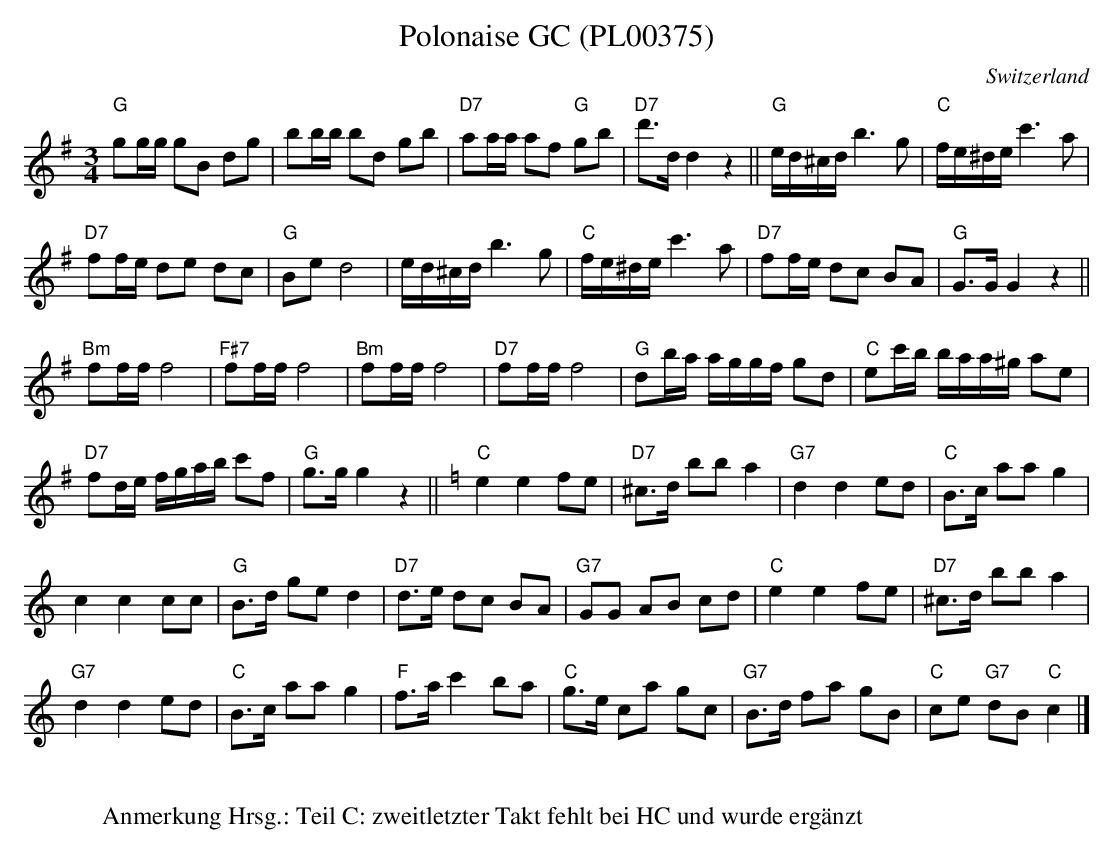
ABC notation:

X:1
T: Polonaise GC (PL00375)
M:3/4
L:1/8
O:Switzerland
K:G major
"G"gg/g/ gB dg | bb/b/ bd gb | "D7"aa/a/ af "G"gb | "D7"d'>dd2z2 || "G"e/d/^c/d/ b3g | "C"f/e/^d/e/ c'3a |
"D7"ff/e/ de dc | "G"Bed4 | e/d/^c/d/ b3g | "C"f/e/^d/e/ c'3a | "D7"ff/e/ dc BA | "G"G>G G2z2 ||
"Bm"ff/f/f4 | "F#7"ff/f/f4 | "Bm"ff/f/f4 | "D7"ff/f/f4 | "G"db/a/ a/g/g/f/ gd | "C"ec'/b/ b/a/a/^g/ ae |
"D7"fd/e/ f/g/a/b/ c'f | "G"g>gg2z2 || [K:C] "C"e2e2fe | "D7"^c>d bb a2 | "G7"d2d2ed | "C"B>c aag2 |
c2c2cc | "G"B>d ged2 | "D7"d>e dc BA | "G7"GG AB cd | "C"e2e2fe | "D7"^c>d bba2 |
"G7"d2d2ed | "C"B>c aag2 | "F"f>ac'2ba | "C"g>e ca gc | "G7"B>d fa gB | "C"ce "G7"dB "C"c2 |]
W:
W: Anmerkung Hrsg.: Teil C: zweitletzter Takt fehlt bei HC und wurde ergänzt
